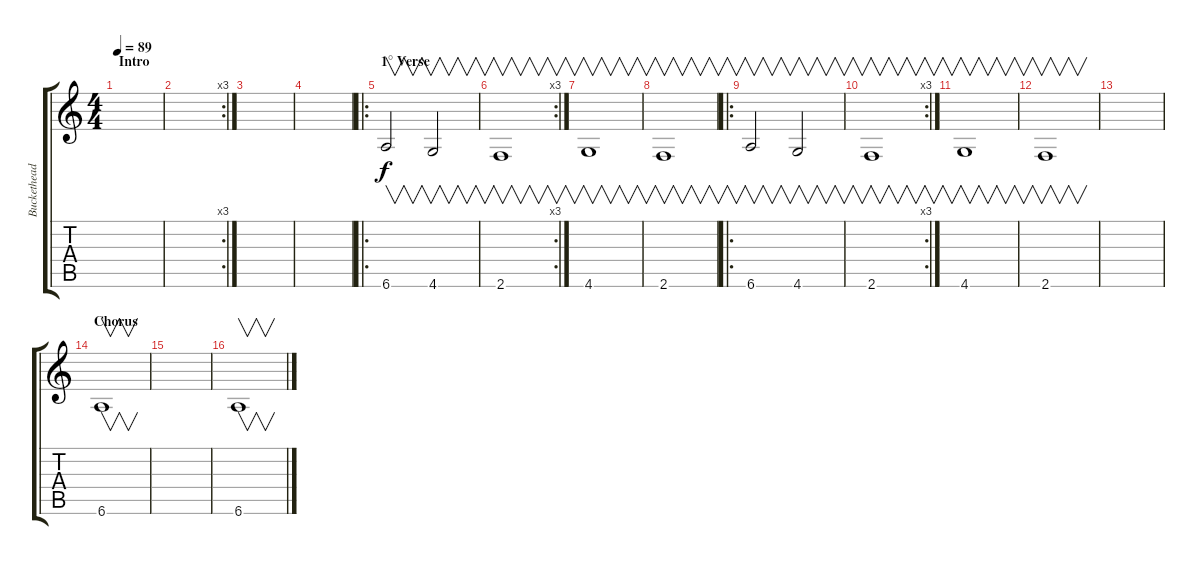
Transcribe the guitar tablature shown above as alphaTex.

\track ("Buckethead" "Buckethead") {instrument overdrivenguitar}
\staff {score tabs}
\tuning (Eb4 Bb3 Gb3 Db3 Ab2 Eb2) {hide}
\ts (4 4)
\section ("" "Intro")
\tempo 89
\clef g2
\ks c
|
\rc 3
|
|
|
\ro
\section ("" "1° Verse")
6.6.2{v} 4.6.2{v} |
\rc 3
2.6.1{v} |
4.6.1{v} |
2.6.1{v} |
\ro
6.6.2{v} 4.6.2{v} |
\rc 3
2.6.1{v} |
4.6.1{v} |
2.6.1{v} |
|
\section ("" "Chorus")
6.6.1{v} |
|
6.6.1{v}
